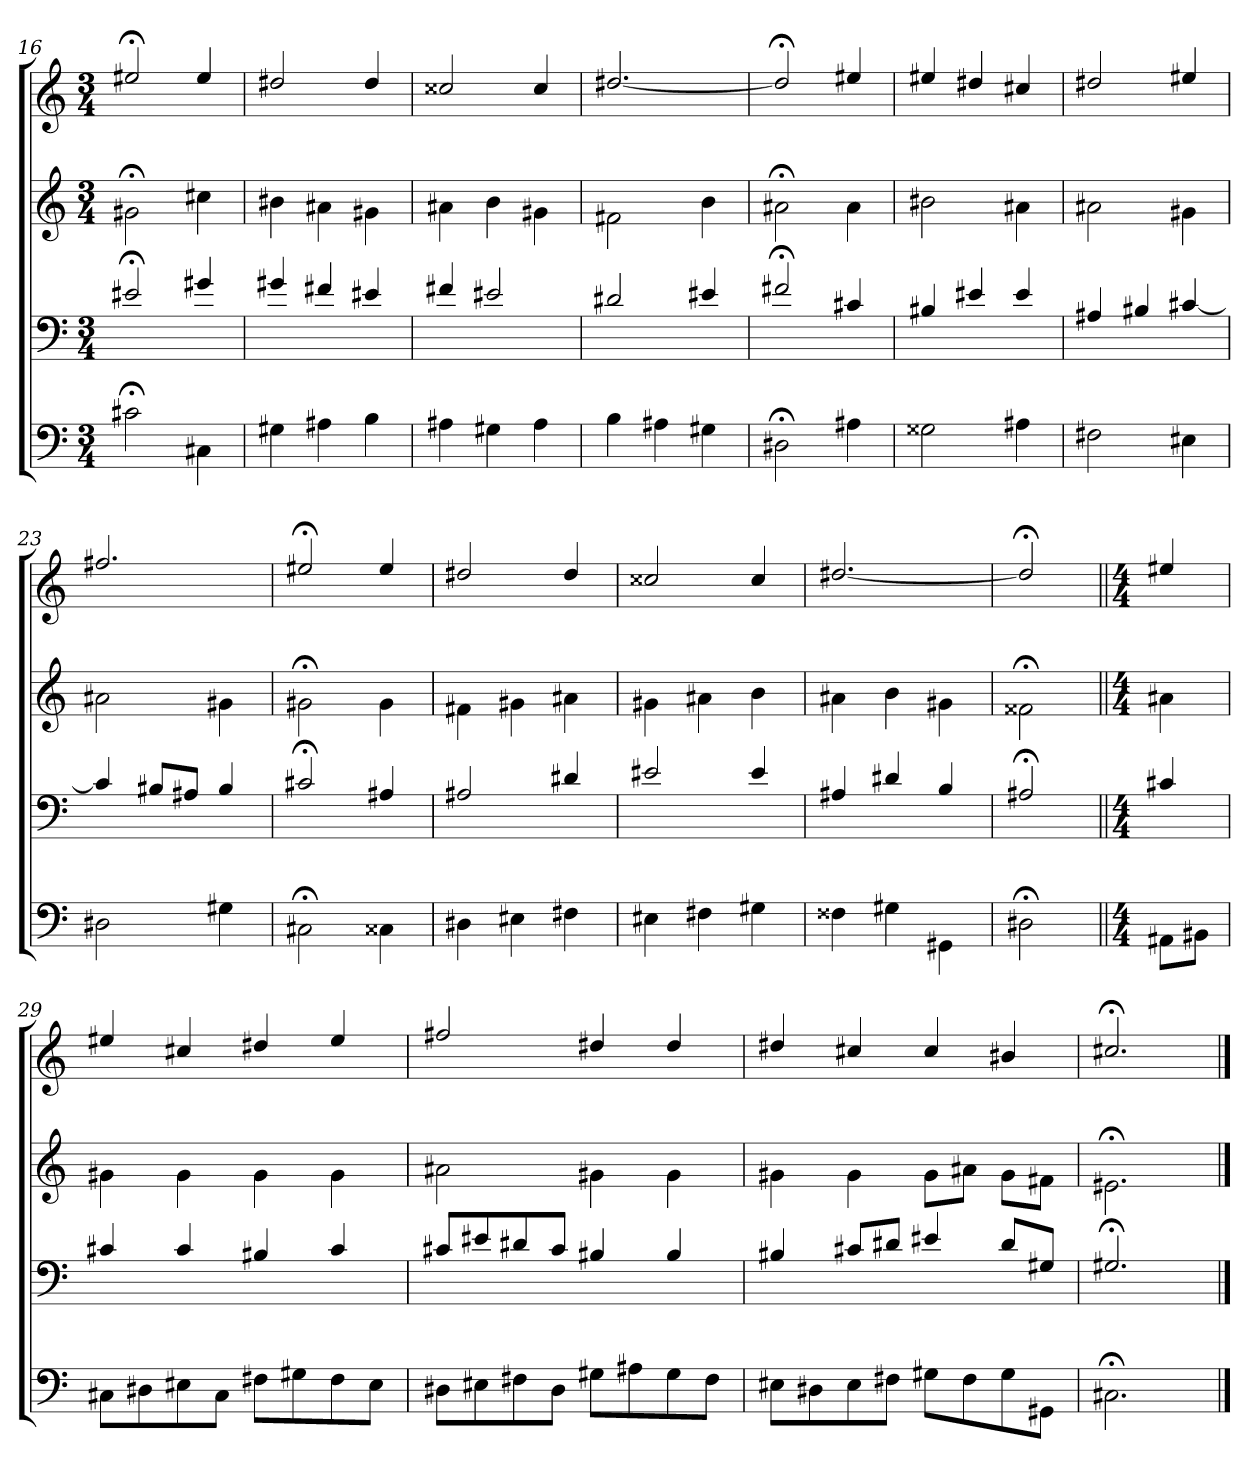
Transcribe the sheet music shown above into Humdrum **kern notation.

**kern	**kern	**kern	**kern
*part4	*part3	*part2	*part1
*staff4	*staff3	*staff2	*staff1
*clefF4	*clefF4	*clefG2	*clefG2
*k[]	*k[]	*k[]	*k[]
*M3/4	*M3/4	*M3/4	*M3/4
=16	=16	=16	=16
2c#X;<\	2e#X;</	2g#X;<\	2ee#X;</
4C#X\	4g#X/	4cc#X\	4ee#/
=17	=17	=17	=17
4G#X\	4g#X/	4b#X\	2dd#X/
4A#X\	4f#X/	4a#X\	.
4B\	4e#X/	4g#X\	4dd#/
=18	=18	=18	=18
4A#X\	4f#X/	4a#X\	2cc##X/
4G#X\	2e#X/	4b\	.
4A#\	.	4g#X\	4cc##/
=19	=19	=19	=19
4B\	2d#X/	2f#X\	[2.dd#X/
4A#X\	.	.	.
4G#X\	4e#X/	4b\	.
=20	=20	=20	=20
2D#X;<\	2f#X;</	2a#X;<\	2dd#;</]
4A#X\	4c#X/	4a#\	4ee#X/
=21	=21	=21	=21
2G##X\	4B#X/	2b#X\	4ee#X/
.	4e#X/	.	4dd#X/
4A#X\	4e#/	4a#X\	4cc#X/
=22	=22	=22	=22
2F#X\	4A#X/	2a#X\	2dd#X/
.	4B#X/	.	.
4E#X\	[4c#X/	4g#X\	4ee#X/
=23	=23	=23	=23
2D#X\	4c#/]	2a#X\	2.ff#X/
.	8B#X/L	.	.
.	8A#X/J	.	.
4G#X\	4B#/	4g#X\	.
=24	=24	=24	=24
2C#X;<\	2c#X;</	2g#X;<\	2ee#X;</
4C##X\	4A#X/	4g#\	4ee#/
=25	=25	=25	=25
4D#X\	2A#X/	4f#X\	2dd#X/
4E#X\	.	4g#X\	.
4F#X\	4d#X/	4a#X\	4dd#/
=26	=26	=26	=26
4E#X\	2e#X/	4g#X\	2cc##X/
4F#X\	.	4a#X\	.
4G#X\	4e#/	4b\	4cc##/
=27	=27	=27	=27
4F##X\	4A#X/	4a#X\	[2.dd#X/
4G#X\	4d#X/	4b\	.
4GG#X\	4B/	4g#X\	.
=28	=28	=28	=28
2D#X;<\	2A#X;</	2f##X;<\	2dd#;</]
=||	=||	=||	=||
*M4/4	*M4/4	*M4/4	*M4/4
8AA#X\L	4c#X/	4a#X\	4ee#X/
8BB#X\J	.	.	.
=29	=29	=29	=29
8C#X\L	4c#X/	4g#X\	4ee#X/
8D#X\	.	.	.
8E#X\	4c#/	4g#\	4cc#X/
8C#\J	.	.	.
8F#X\L	4B#X/	4g#\	4dd#X/
8G#X\	.	.	.
8F#\	4c#/	4g#\	4ee#/
8E#\J	.	.	.
=30	=30	=30	=30
8D#X\L	8c#X/L	2a#X\	2ff#X/
8E#X\	8e#X/	.	.
8F#X\	8d#X/	.	.
8D#\J	8c#/J	.	.
8G#X\L	4B#X/	4g#X\	4dd#X/
8A#X\	.	.	.
8G#\	4B#/	4g#\	4dd#/
8F#\J	.	.	.
=31	=31	=31	=31
8E#X\L	4B#X/	4g#X\	4dd#X/
8D#X\	.	.	.
8E#\	8c#X/L	4g#\	4cc#X/
8F#X\J	8d#X/J	.	.
8G#X\L	4e#X/	8g#\L	4cc#/
8F#\	.	8a#X\J	.
8G#\	8d#/L	8g#\L	4b#X/
8GG#X\J	8G#X/J	8f#X\J	.
=32	=32	=32	=32
2.C#X;<\	2.G#X;</	2.e#X;<\	2.cc#X;</
==	==	==	==
*-	*-	*-	*-
